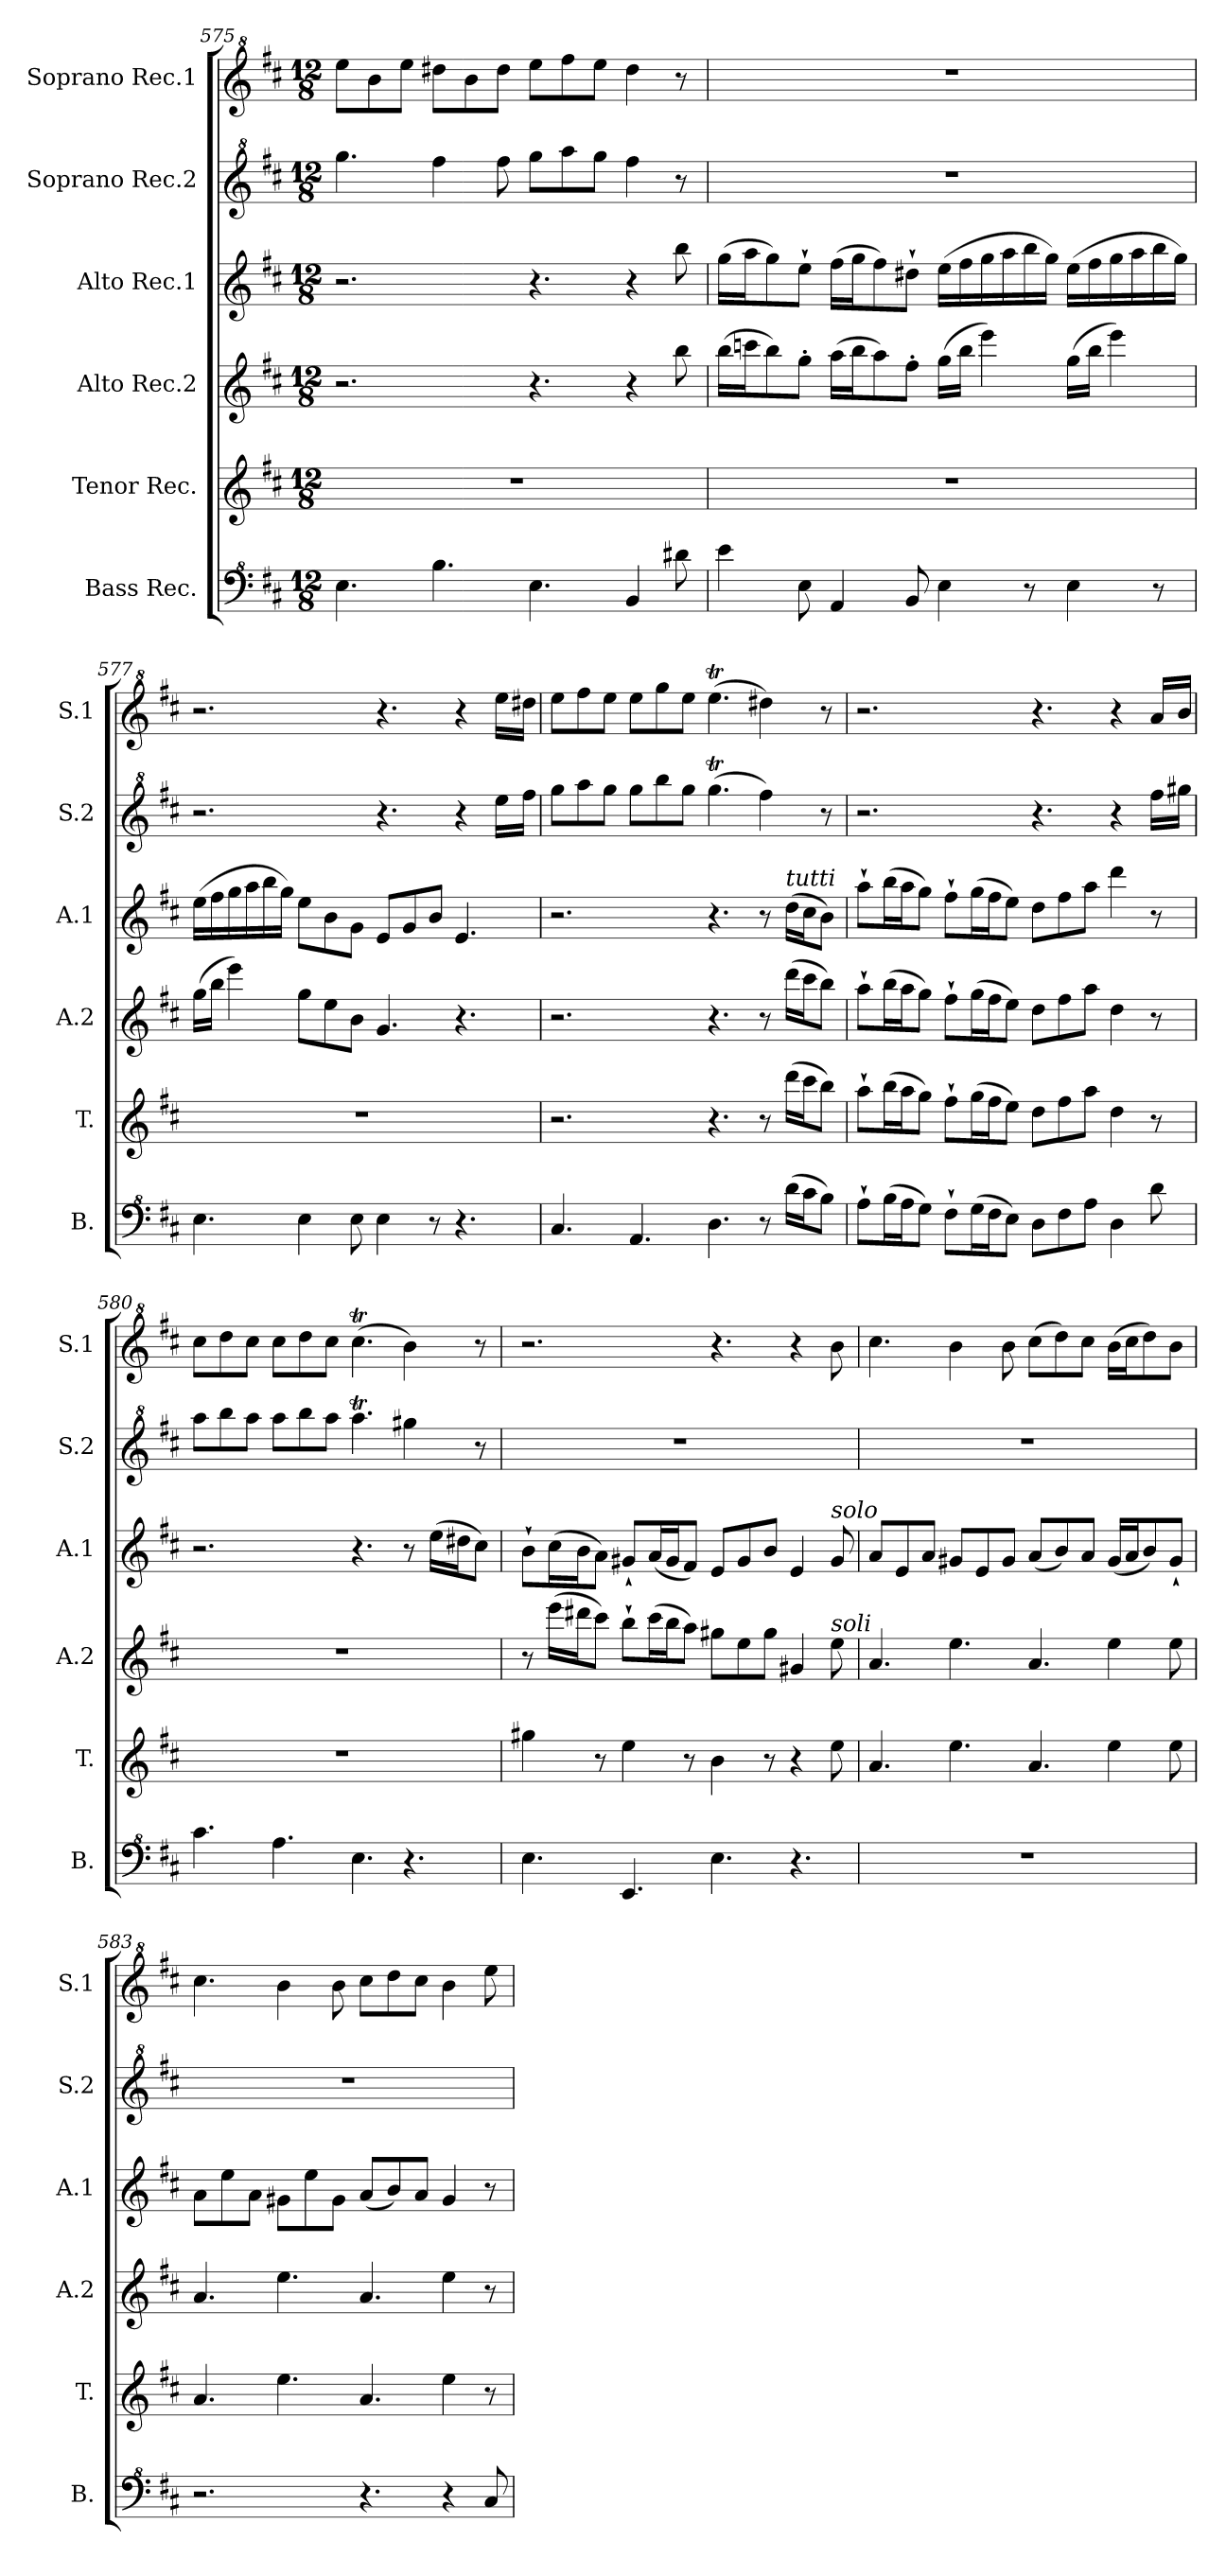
**kern	**kern	**kern	**kern	**kern	**kern
*part6	*part5	*part4	*part3	*part2	*part1
*staff6	*staff5	*staff4	*staff3	*staff2	*staff1
*I"Bass Rec.	*I"Tenor Rec.	*I"Alto Rec.2	*I"Alto Rec.1	*I"Soprano Rec.2	*I"Soprano Rec.1
*I'B.	*I'T.	*I'A.2	*I'A.1	*I'S.2	*I'S.1
*clefF^4	*clefG2	*clefG2	*clefG2	*clefG^2	*clefG^2
*k[f#c#]	*k[f#c#]	*k[f#c#]	*k[f#c#]	*k[f#c#]	*k[f#c#]
*D:	*D:	*D:	*D:	*D:	*D:
*M12/8	*M12/8	*M12/8	*M12/8	*M12/8	*M12/8
=575	=575	=575	=575	=575	=575
4.e\	1.r	2.r	2.r	4.ggg\	8eee\L
.	.	.	.	.	8bb\
.	.	.	.	.	8eee\J
4.b\	.	.	.	4fff#\	8ddd#X\L
.	.	.	.	.	8bb\
.	.	.	.	8fff#\	8ddd#\J
4.e\	.	4.r	4.r	8ggg\L	8eee\L
.	.	.	.	8aaa\	8fff#\
.	.	.	.	8ggg\J	8eee\J
4B/	.	4r	4r	4fff#\	4ddd#\
8dd#X\	.	8bb\	8bb\	8r	8r
=576	=576	=576	=576	=576	=576
4ee\	1.r	(>16bb\LL	(>16gg\LL	1.r	1.r
.	.	16cccn\J	16aa\J	.	.
.	.	8bb\)	8gg\)	.	.
8e\	.	8gg'\J	8ee`\J	.	.
4A/	.	(>16aa\LL	(>16ff#\LL	.	.
.	.	16bb\J	16gg\J	.	.
.	.	8aa\)	8ff#\)	.	.
8B/	.	8ff#'\J	8dd#X`\J	.	.
4e\	.	(>16gg\LL	(>16ee\LL	.	.
.	.	16bb\JJ	16ff#\	.	.
.	.	4eee\)	16gg\	.	.
.	.	.	16aa\	.	.
8r	.	.	16bb\	.	.
.	.	.	16gg\JJ)	.	.
4e\	.	(>16gg\LL	(>16ee\LL	.	.
.	.	16bb\JJ	16ff#\	.	.
.	.	4eee\)	16gg\	.	.
.	.	.	16aa\	.	.
8r	.	.	16bb\	.	.
.	.	.	16gg\JJ)	.	.
=577	=577	=577	=577	=577	=577
4.e\	1.r	(>16gg\LL	(>16ee\LL	2.r	2.r
.	.	16bb\JJ	16ff#\	.	.
.	.	4eee\)	16gg\	.	.
.	.	.	16aa\	.	.
.	.	.	16bb\	.	.
.	.	.	16gg\JJ)	.	.
4e\	.	8gg\L	8ee\L	.	.
.	.	8ee\	8b\	.	.
8e\	.	8b\J	8g\J	.	.
4e\	.	4.g/	8e/L	4.r	4.r
.	.	.	8g/	.	.
8r	.	.	8b/J	.	.
4.r	.	4.r	4.e/	4r	4r
.	.	.	.	16eee\LL	16eee\LL
.	.	.	.	16fff#\JJ	16ddd#X\JJ
!!LO:LB:g=z
=578	=578	=578	=578	=578	=578
4.c#/	2.r	2.r	2.r	8ggg\L	8eee\L
.	.	.	.	8aaa\	8fff#\
.	.	.	.	8ggg\J	8eee\J
4.A/	.	.	.	8ggg\L	8eee\L
.	.	.	.	8bbb\	8ggg\
.	.	.	.	8ggg\J	8eee\J
4.d\	4.r	4.r	4.r	(>4.gggT\	(>4.eeeT\
8r	8r	8r	8r	4fff#\)	4ddd#X\)
!	!	!	!LO:TX:a:i:t=tutti	!	!
(>16dd\LL	(>16ddd\LL	(>16ddd\LL	(>16dd\LL	.	.
16cc#\J	16ccc#\J	16ccc#\J	16cc#\J	.	.
8b\J)	8bb\J)	8bb\J)	8b\J)	8r	8r
=579	=579	=579	=579	=579	=579
8a`\L	8aa`\L	8aa`\L	8aa`\L	2.r	2.r
(>16b\L	(>16bb\L	(>16bb\L	(>16bb\L	.	.
16a\J	16aa\J	16aa\J	16aa\J	.	.
8g\J)	8gg\J)	8gg\J)	8gg\J)	.	.
8f#`\L	8ff#`\L	8ff#`\L	8ff#`\L	.	.
(>16g\L	(>16gg\L	(>16gg\L	(>16gg\L	.	.
16f#\J	16ff#\J	16ff#\J	16ff#\J	.	.
8e\J)	8ee\J)	8ee\J)	8ee\J)	.	.
8d\L	8dd\L	8dd\L	8dd\L	4.r	4.r
8f#\	8ff#\	8ff#\	8ff#\	.	.
8a\J	8aa\J	8aa\J	8aa\J	.	.
4d\	4dd\	4dd\	4ddd\	4r	4r
8dd\	8r	8r	8r	16fff#\LL	16aa/LL
.	.	.	.	16ggg#X\JJ	16bb/JJ
=580	=580	=580	=580	=580	=580
4.cc#\	1.r	1.r	2.r	8aaa\L	8ccc#\L
.	.	.	.	8bbb\	8ddd\
.	.	.	.	8aaa\J	8ccc#\J
4.a\	.	.	.	8aaa\L	8ccc#\L
.	.	.	.	8bbb\	8ddd\
.	.	.	.	8aaa\J	8ccc#\J
4.e\	.	.	4.r	4.aaaT\	(>4.ccc#t\
4.r	.	.	8r	4ggg#X\	4bb\)
.	.	.	(>16ee\LL	.	.
.	.	.	16dd#X\J	.	.
.	.	.	8cc#\J)	8r	8r
=581	=581	=581	=581	=581	=581
4.e\	4gg#X\	8r	8b`\L	1.r	2.r
.	.	(>16eee\LL	(>16cc#\L	.	.
.	.	16ddd#X\J	16b\J	.	.
.	8r	8ccc#\J)	8a\J)	.	.
4.E/	4ee\	8bb`\L	8g#X`/L	.	.
.	.	(>16ccc#\L	(16a/L	.	.
.	.	16bb\J	16g#/J	.	.
.	8r	8aa\J)	8f#/J)	.	.
4.e\	4b\	8gg#X\L	8e/L	.	4.r
.	.	8ee\	8g#/	.	.
.	8r	8gg#\J	8b/J	.	.
4.r	4r	4g#X/	4e/	.	4r
!	!	!	!LO:TX:a:i:t=solo	!	!
!	!	!LO:TX:a:i:t=soli	!	!	!
.	8ee\	8ee\	8g#/	.	8bb\
=582	=582	=582	=582	=582	=582
1.r	4.a/	4.a/	8a/L	1.r	4.ccc#\
.	.	.	8e/	.	.
.	.	.	8a/J	.	.
.	4.ee\	4.ee\	8g#X/L	.	4bb\
.	.	.	8e/	.	.
.	.	.	8g#/J	.	8bb\
.	4.a/	4.a/	(8a/L	.	(>8ccc#\L
.	.	.	8b/)	.	8ddd\)
.	.	.	8a/J	.	8ccc#\J
.	4ee\	4ee\	(16g#/LL	.	(>16bb\LL
.	.	.	16a/J	.	16ccc#\J
.	.	.	8b/)	.	8ddd\)
.	8ee\	8ee\	8g#`/J	.	8bb\J
!!LO:PB:g=z
=583	=583	=583	=583	=583	=583
2.r	4.a/	4.a/	8a\L	1.r	4.ccc#\
.	.	.	8ee\	.	.
.	.	.	8a\J	.	.
.	4.ee\	4.ee\	8g#X\L	.	4bb\
.	.	.	8ee\	.	.
.	.	.	8g#\J	.	8bb\
4.r	4.a/	4.a/	(8a/L	.	8ccc#\L
.	.	.	8b/)	.	8ddd\
.	.	.	8a/J	.	8ccc#\J
4r	4ee\	4ee\	4g#/	.	4bb\
8c#/	8r	8r	8r	.	8eee\
=	=	=	=	=	=
*-	*-	*-	*-	*-	*-
